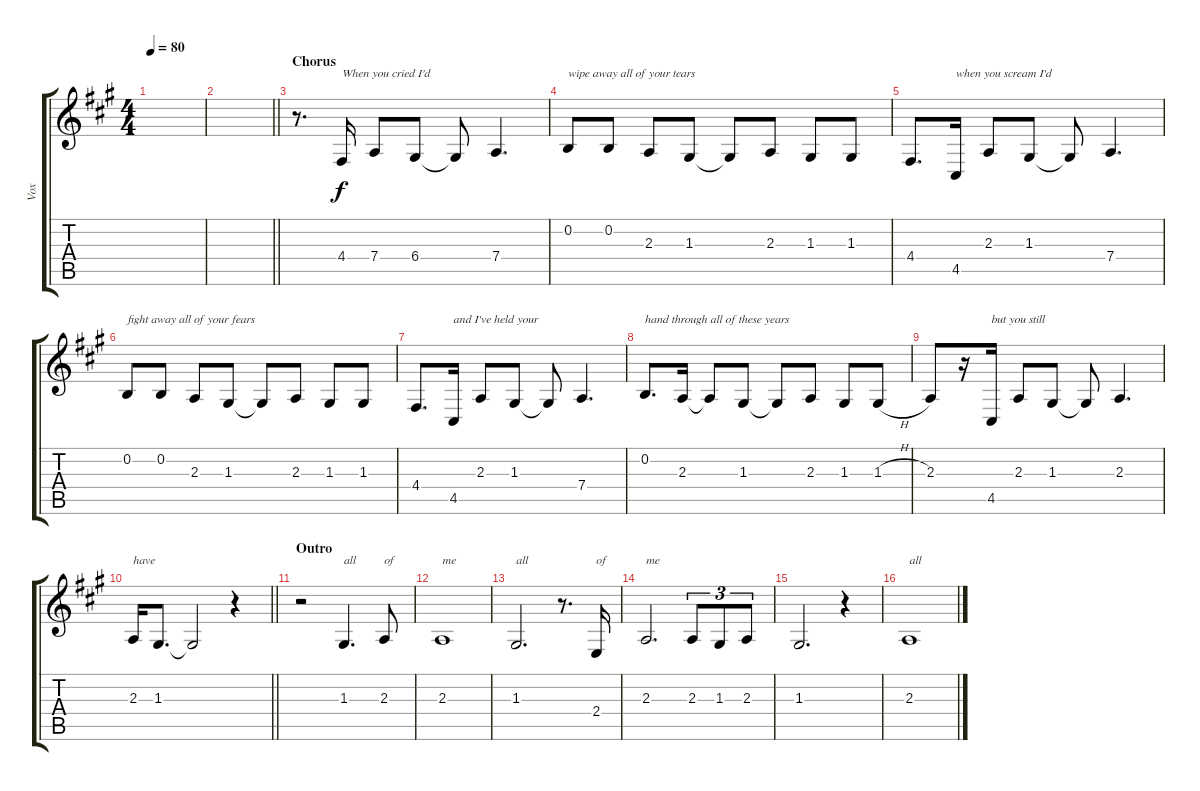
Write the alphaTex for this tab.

\track ("Vox" "Vox") {instrument oboe}
\staff {score tabs}
\tuning (E4 B3 G3 D3 A2 E2) {hide}
\ts (4 4)
\tempo 80
\clef g2
\ks a
|
\barLineRight lightlight
|
\section ("" "Chorus")
r.8{d} 4.4.16{txt "When you cried I'd"} 7.4.8 6.4.8 6.4{t}.8 7.4.4{d} |
0.2.8{txt "wipe away all of your tears"} 0.2.8 2.3.8 1.3.8 1.3{t}.8 2.3.8 1.3.8 1.3.8 |
4.4.8{d} 4.5.16{txt "when you scream I'd"} 2.3.8 1.3.8 1.3{t}.8 7.4.4{d} |
0.2.8{txt "fight away all of your fears"} 0.2.8 2.3.8 1.3.8 1.3{t}.8 2.3.8 1.3.8 1.3.8 |
4.4.8{d} 4.5.16{txt "and I've held your"} 2.3.8 1.3.8 1.3{t}.8 7.4.4{d} |
0.2.8{d txt "hand through all of these years"} 2.3.16 2.3{t}.8 1.3.8 1.3{t}.8 2.3.8 1.3.8 1.3{h}.8 |
2.3.8 r.16 4.5.16{txt "but you still "} 2.3.8 1.3.8 1.3{t}.8 2.3.4{d} |
\barLineRight lightlight
2.3.16{txt "have"} 1.3.8{d} 1.3{t}.2 r.4 |
\section ("" "Outro")
r.2 1.3.4{d txt "all"} 2.3.8{txt "of"} |
2.3.1{txt "me"} |
1.3.2{d txt "all"} r.8{d} 2.4.16{txt "of"} |
2.3.2{d txt "me"} 2.3.8{tu (3 2)} 1.3.8{tu (3 2)} 2.3.8{tu (3 2)} |
1.3.2{d} r.4 |
2.3.1{txt "all"}
